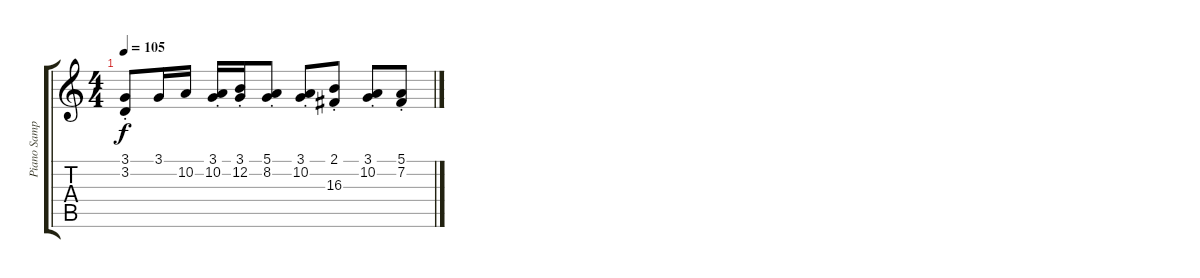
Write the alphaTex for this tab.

\track ("Piano Sample 2" "Piano Samp") {instrument honkytonkpiano bank 255}
\staff {score tabs}
\tuning (E4 B3 G3 D3 A2 E2) {hide}
\ts (4 4)
\tempo 105
\clef g2
\ks c
(3.1{st} 3.2).8{dy f} 3.1.16 10.2.16 (3.1{st} 10.2).16 (3.1{st} 12.2).16 (5.1{st} 8.2).8 (3.1{st} 10.2).8 (2.1{st} 16.3).8 (3.1{st} 10.2).8 (5.1{st} 7.2).8
